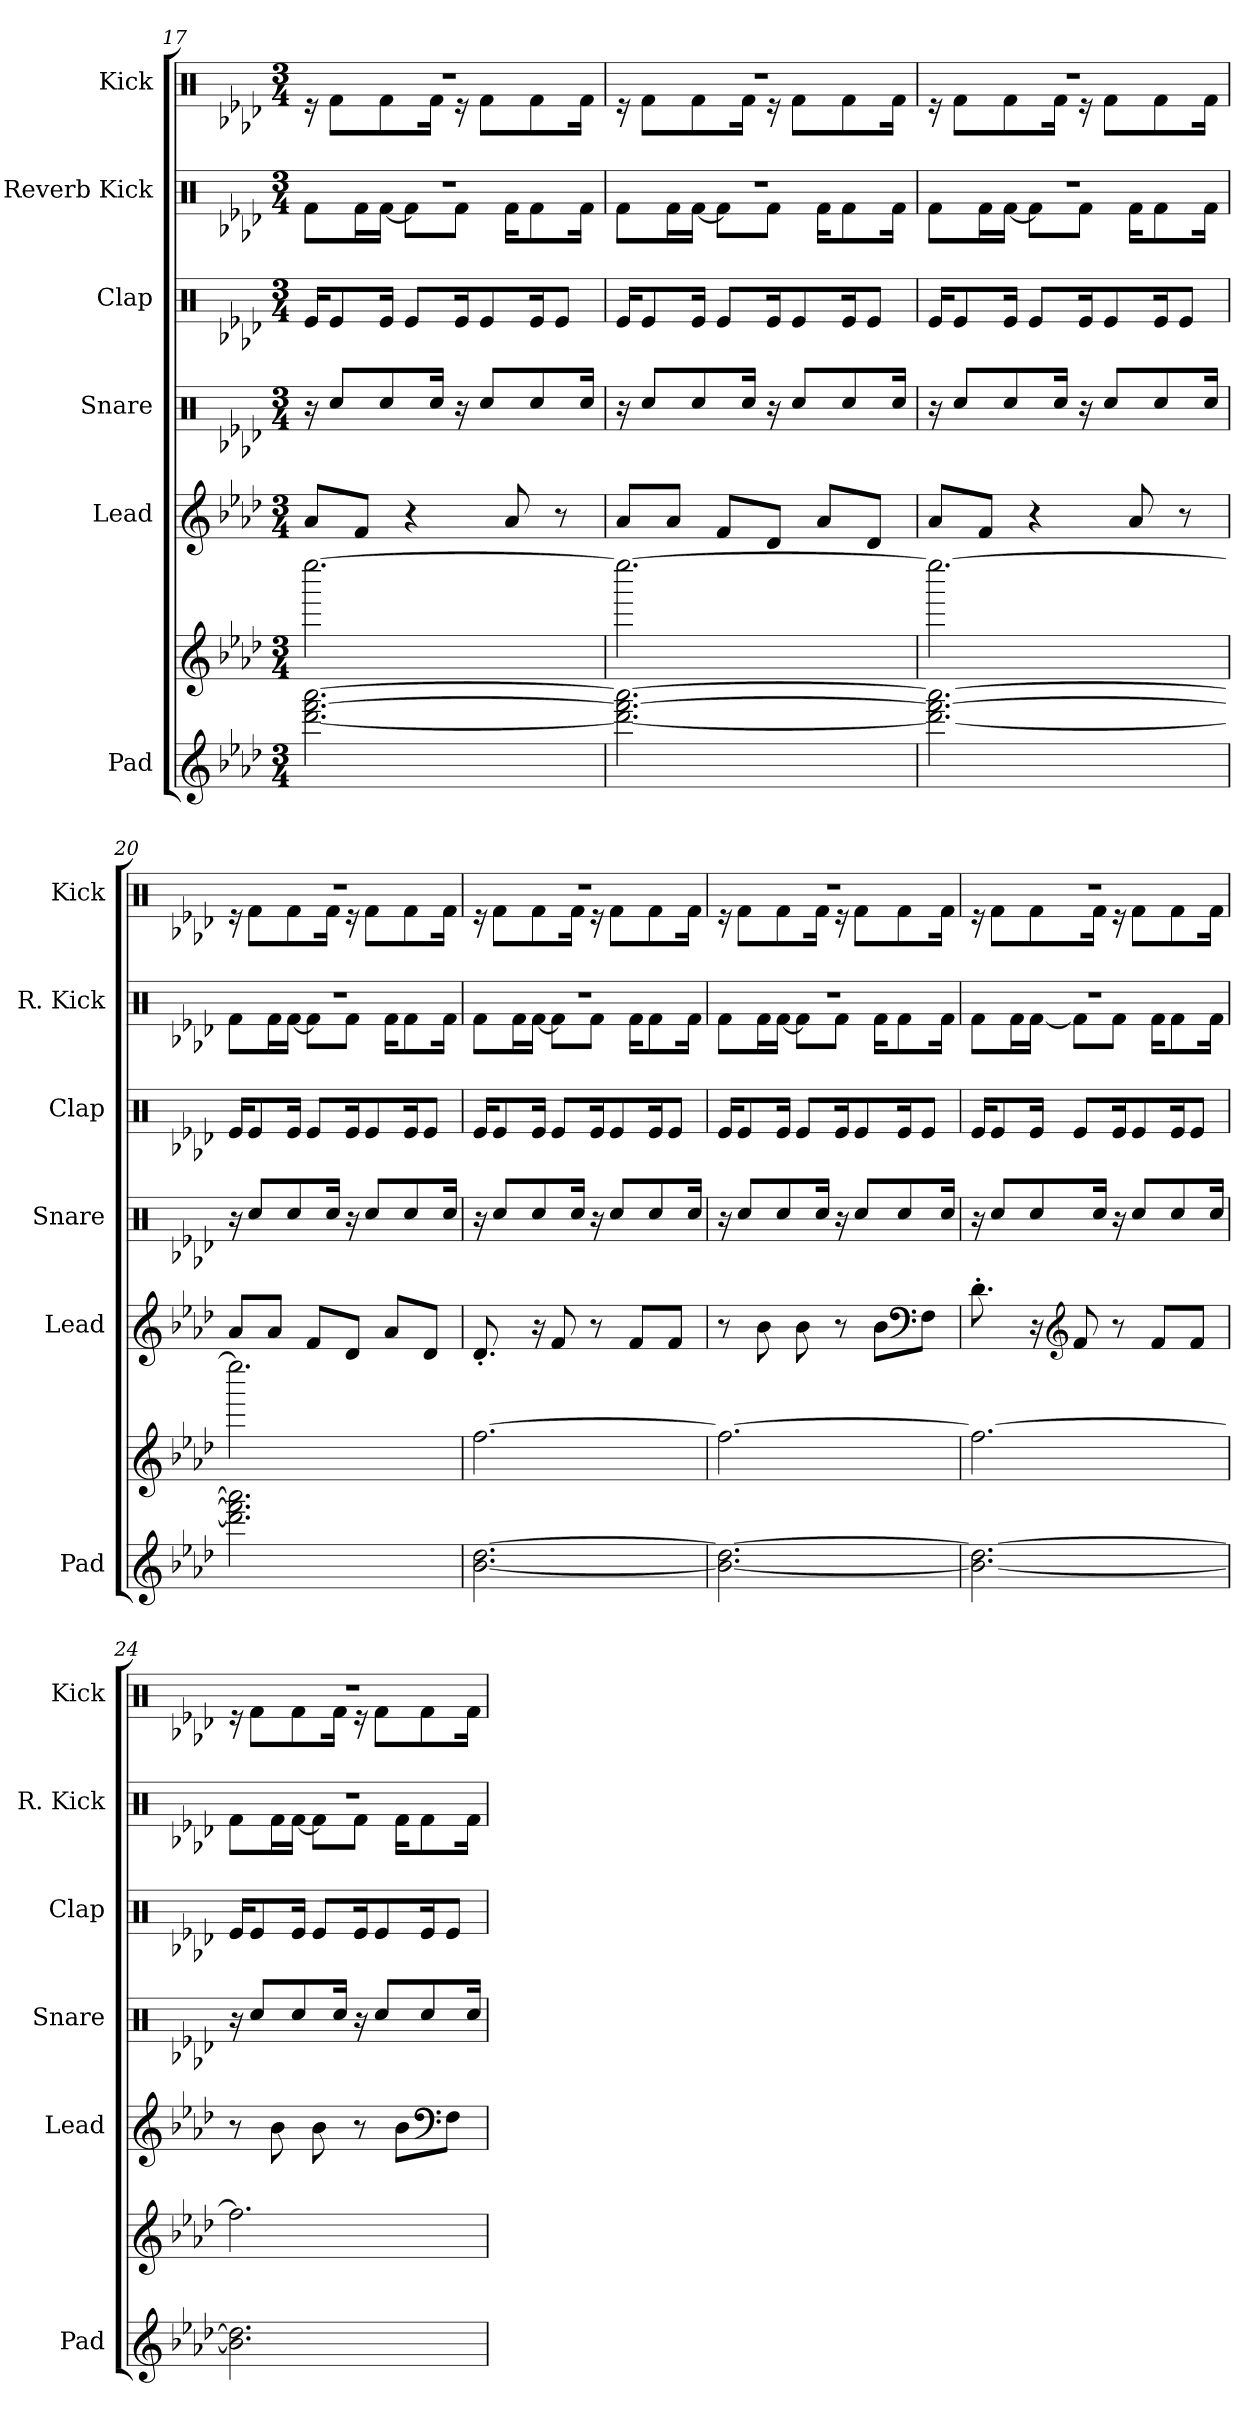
**kern	**kern	**kern	**kern	**kern	**kern	**kern
*part6	*part6	*part5	*part4	*part3	*part2	*part1
*staff7	*staff6	*staff5	*staff4	*staff3	*staff2	*staff1
*I"Pad	*	*I"Lead	*I"Snare	*I"Clap	*I"Reverb Kick	*I"Kick
*I'Pad	*	*I'Lead	*I'Snare	*I'Clap	*I'R. Kick	*I'Kick
!!LO:PB:g=z
*clefG2	*clefG2	*clefG2	*clefX	*clefX	*clefX	*clefX
*k[b-e-a-d-]	*k[b-e-a-d-]	*k[b-e-a-d-]	*k[b-e-a-d-]	*k[b-e-a-d-]	*k[b-e-a-d-]	*k[b-e-a-d-]
*M3/4	*M3/4	*M3/4	*M3/4	*M3/4	*M3/4	*M3/4
=17	=17	=17	=17	=17	=17	=17
*	*	*	*	*	*^	*^
[2.ddd-\ [2.fff\ [2.aaa-\	[2.eeee-\	8a-/L	16r	16Re/KL	2.r	8Rf\L	2.r	16r
.	.	.	8Rcc/L	8Re/	.	.	.	8Rf\L
.	.	8f/J	.	.	.	16Rf\L	.	.
.	.	.	8Rcc/	16Re/Jk	.	[16Rf\JJ	.	8Rf\
.	.	4r	.	8Re/L	.	8Rf\L]	.	.
.	.	.	16Rcc/Jk	.	.	.	.	16Rf\Jk
.	.	.	16r	16Re/K	.	8Rf\J	.	16r
.	.	.	8Rcc/L	8Re/	.	.	.	8Rf\L
.	.	8a-/	.	.	.	16Rf\KL	.	.
.	.	.	8Rcc/	16Re/K	.	8Rf\	.	8Rf\
.	.	8r	.	8Re/J	.	.	.	.
.	.	.	16Rcc/Jk	.	.	16Rf\Jk	.	16Rf\Jk
=18	=18	=18	=18	=18	=18	=18	=18	=18
2.ddd-\_ 2.fff\_ 2.aaa-\_	2.eeee-\_	8a-/L	16r	16Re/KL	2.r	8Rf\L	2.r	16r
.	.	.	8Rcc/L	8Re/	.	.	.	8Rf\L
.	.	8a-/J	.	.	.	16Rf\L	.	.
.	.	.	8Rcc/	16Re/Jk	.	[16Rf\JJ	.	8Rf\
.	.	8f/L	.	8Re/L	.	8Rf\L]	.	.
.	.	.	16Rcc/Jk	.	.	.	.	16Rf\Jk
.	.	8d-/J	16r	16Re/K	.	8Rf\J	.	16r
.	.	.	8Rcc/L	8Re/	.	.	.	8Rf\L
.	.	8a-/L	.	.	.	16Rf\KL	.	.
.	.	.	8Rcc/	16Re/K	.	8Rf\	.	8Rf\
.	.	8d-/J	.	8Re/J	.	.	.	.
.	.	.	16Rcc/Jk	.	.	16Rf\Jk	.	16Rf\Jk
=19	=19	=19	=19	=19	=19	=19	=19	=19
2.ddd-\_ 2.fff\_ 2.aaa-\_	2.eeee-\_	8a-/L	16r	16Re/KL	2.r	8Rf\L	2.r	16r
.	.	.	8Rcc/L	8Re/	.	.	.	8Rf\L
.	.	8f/J	.	.	.	16Rf\L	.	.
.	.	.	8Rcc/	16Re/Jk	.	[16Rf\JJ	.	8Rf\
.	.	4r	.	8Re/L	.	8Rf\L]	.	.
.	.	.	16Rcc/Jk	.	.	.	.	16Rf\Jk
.	.	.	16r	16Re/K	.	8Rf\J	.	16r
.	.	.	8Rcc/L	8Re/	.	.	.	8Rf\L
.	.	8a-/	.	.	.	16Rf\KL	.	.
.	.	.	8Rcc/	16Re/K	.	8Rf\	.	8Rf\
.	.	8r	.	8Re/J	.	.	.	.
.	.	.	16Rcc/Jk	.	.	16Rf\Jk	.	16Rf\Jk
!!LO:PB:g=z	!!
=20	=20	=20	=20	=20	=20	=20	=20	=20
2.ddd-\] 2.fff\] 2.aaa-\]	2.eeee-\]	8a-/L	16r	16Re/KL	2.r	8Rf\L	2.r	16r
.	.	.	8Rcc/L	8Re/	.	.	.	8Rf\L
.	.	8a-/J	.	.	.	16Rf\L	.	.
.	.	.	8Rcc/	16Re/Jk	.	[16Rf\JJ	.	8Rf\
.	.	8f/L	.	8Re/L	.	8Rf\L]	.	.
.	.	.	16Rcc/Jk	.	.	.	.	16Rf\Jk
.	.	8d-/J	16r	16Re/K	.	8Rf\J	.	16r
.	.	.	8Rcc/L	8Re/	.	.	.	8Rf\L
.	.	8a-/L	.	.	.	16Rf\KL	.	.
.	.	.	8Rcc/	16Re/K	.	8Rf\	.	8Rf\
.	.	8d-/J	.	8Re/J	.	.	.	.
.	.	.	16Rcc/Jk	.	.	16Rf\Jk	.	16Rf\Jk
=21	=21	=21	=21	=21	=21	=21	=21	=21
[2.b-\ [2.dd-\	[2.ff\	8.d-'/	16r	16Re/KL	2.r	8Rf\L	2.r	16r
.	.	.	8Rcc/L	8Re/	.	.	.	8Rf\L
.	.	.	.	.	.	16Rf\L	.	.
.	.	16r	8Rcc/	16Re/Jk	.	[16Rf\JJ	.	8Rf\
.	.	8f/	.	8Re/L	.	8Rf\L]	.	.
.	.	.	16Rcc/Jk	.	.	.	.	16Rf\Jk
.	.	8r	16r	16Re/K	.	8Rf\J	.	16r
.	.	.	8Rcc/L	8Re/	.	.	.	8Rf\L
.	.	8f/L	.	.	.	16Rf\KL	.	.
.	.	.	8Rcc/	16Re/K	.	8Rf\	.	8Rf\
.	.	8f/J	.	8Re/J	.	.	.	.
.	.	.	16Rcc/Jk	.	.	16Rf\Jk	.	16Rf\Jk
=22	=22	=22	=22	=22	=22	=22	=22	=22
2.b-\_ 2.dd-\_	2.ff\_	8r	16r	16Re/KL	2.r	8Rf\L	2.r	16r
.	.	.	8Rcc/L	8Re/	.	.	.	8Rf\L
.	.	8b-\	.	.	.	16Rf\L	.	.
.	.	.	8Rcc/	16Re/Jk	.	[16Rf\JJ	.	8Rf\
.	.	8b-\	.	8Re/L	.	8Rf\L]	.	.
.	.	.	16Rcc/Jk	.	.	.	.	16Rf\Jk
.	.	8r	16r	16Re/K	.	8Rf\J	.	16r
.	.	.	8Rcc/L	8Re/	.	.	.	8Rf\L
.	.	8b-\L	.	.	.	16Rf\KL	.	.
.	.	.	8Rcc/	16Re/K	.	8Rf\	.	8Rf\
*	*	*clefF4	*	*	*	*	*	*
.	.	8F\J	.	8Re/J	.	.	.	.
.	.	.	16Rcc/Jk	.	.	16Rf\Jk	.	16Rf\Jk
!!LO:LB:g=z	!!
=23	=23	=23	=23	=23	=23	=23	=23	=23
2.b-\_ 2.dd-\_	2.ff\_	8.d-'\	16r	16Re/KL	2.r	8Rf\L	2.r	16r
.	.	.	8Rcc/L	8Re/	.	.	.	8Rf\L
.	.	.	.	.	.	16Rf\L	.	.
.	.	16r	8Rcc/	16Re/Jk	.	[16Rf\JJ	.	8Rf\
*	*	*clefG2	*	*	*	*	*	*
.	.	8f/	.	8Re/L	.	8Rf\L]	.	.
.	.	.	16Rcc/Jk	.	.	.	.	16Rf\Jk
.	.	8r	16r	16Re/K	.	8Rf\J	.	16r
.	.	.	8Rcc/L	8Re/	.	.	.	8Rf\L
.	.	8f/L	.	.	.	16Rf\KL	.	.
.	.	.	8Rcc/	16Re/K	.	8Rf\	.	8Rf\
.	.	8f/J	.	8Re/J	.	.	.	.
.	.	.	16Rcc/Jk	.	.	16Rf\Jk	.	16Rf\Jk
=24	=24	=24	=24	=24	=24	=24	=24	=24
2.b-\] 2.dd-\]	2.ff\]	8r	16r	16Re/KL	2.r	8Rf\L	2.r	16r
.	.	.	8Rcc/L	8Re/	.	.	.	8Rf\L
.	.	8b-\	.	.	.	16Rf\L	.	.
.	.	.	8Rcc/	16Re/Jk	.	[16Rf\JJ	.	8Rf\
.	.	8b-\	.	8Re/L	.	8Rf\L]	.	.
.	.	.	16Rcc/Jk	.	.	.	.	16Rf\Jk
.	.	8r	16r	16Re/K	.	8Rf\J	.	16r
.	.	.	8Rcc/L	8Re/	.	.	.	8Rf\L
.	.	8b-\L	.	.	.	16Rf\KL	.	.
.	.	.	8Rcc/	16Re/K	.	8Rf\	.	8Rf\
*	*	*clefF4	*	*	*	*	*	*
.	.	8F\J	.	8Re/J	.	.	.	.
.	.	.	16Rcc/Jk	.	.	16Rf\Jk	.	16Rf\Jk
*	*	*	*	*	*v	*v	*	*
*	*	*	*	*	*	*v	*v
=	=	=	=	=	=	=
*-	*-	*-	*-	*-	*-	*-
